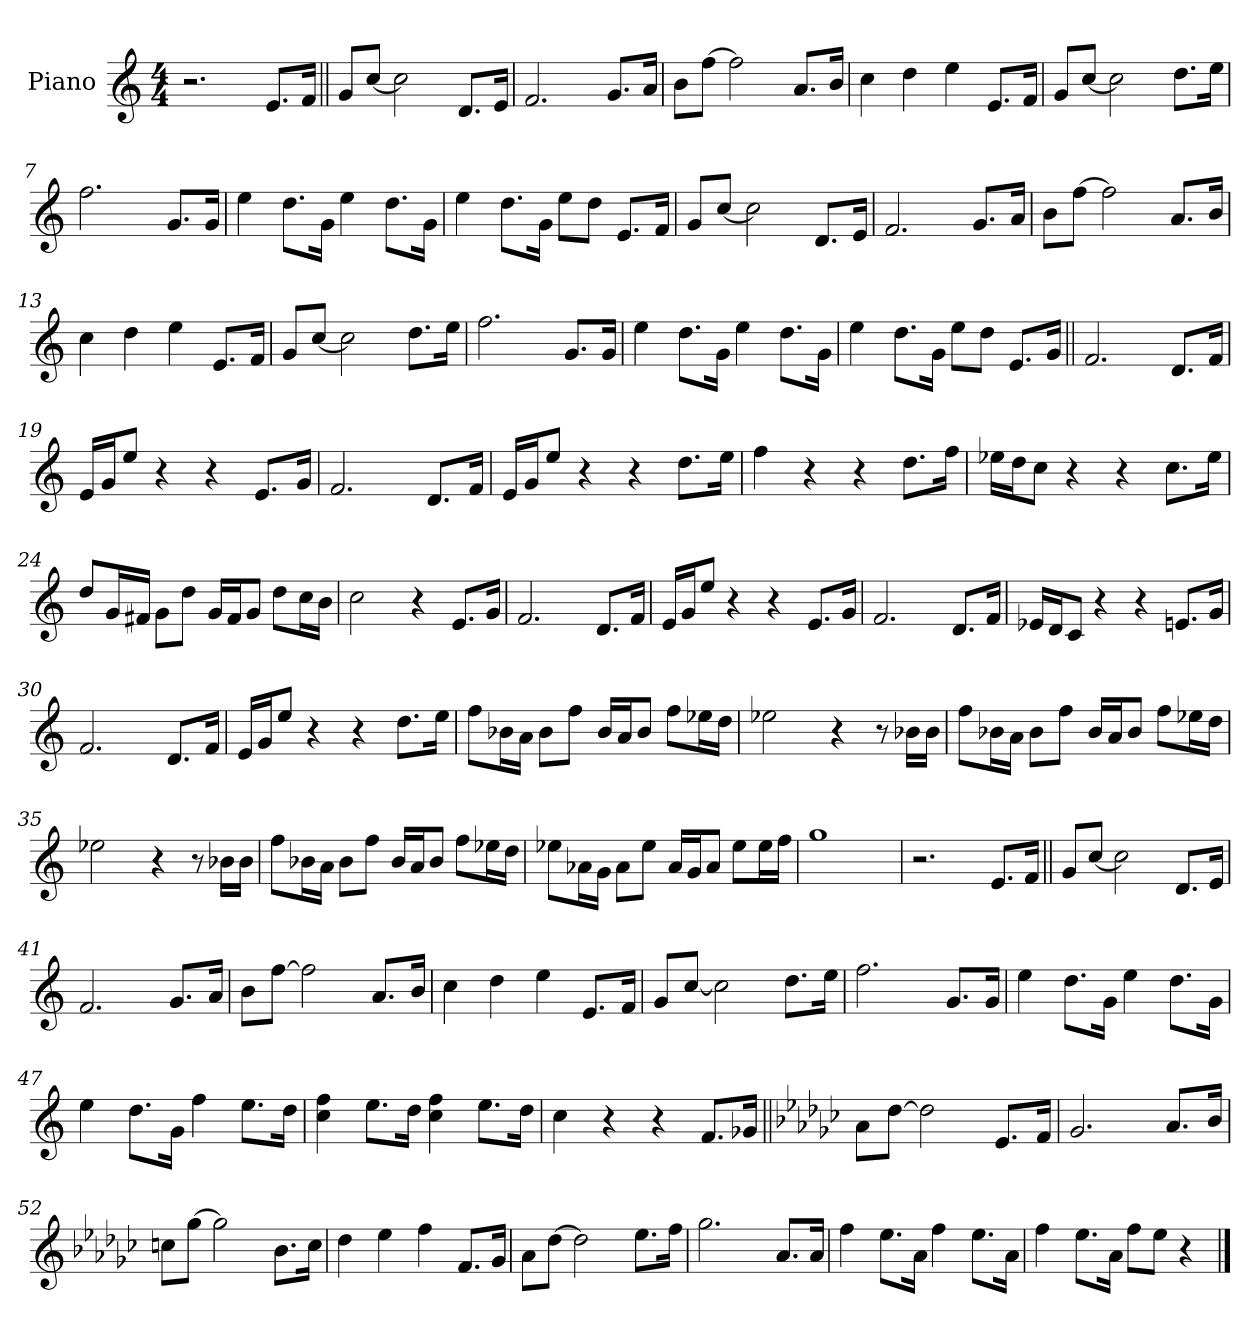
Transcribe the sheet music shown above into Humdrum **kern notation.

**kern
*part1
*staff1
*I"Piano
*I'Pno.
*clefG2
*k[]
*M4/4
=1
2.r
8.eL
16fJk
=2||
8gL
[8ccJ
2cc]
8.dL
16eJk
=3
2.f
8.gL
16aJk
=4
8bL
[8ffJ
2ff]
8.aL
16bJk
=5
4cc
4dd
4ee
8.eL
16fJk
=6
8gL
[8ccJ
2cc]
8.ddL
16eeJk
=7
2.ff
8.gL
16gJk
=8
4ee
8.ddL
16gJk
4ee
8.ddL
16gJk
=9
4ee
8.ddL
16gJk
8eeL
8ddJ
8.eL
16fJk
=10
8gL
[8ccJ
2cc]
8.dL
16eJk
=11
2.f
8.gL
16aJk
=12
8bL
[8ffJ
2ff]
8.aL
16bJk
=13
4cc
4dd
4ee
8.eL
16fJk
=14
8gL
[8ccJ
2cc]
8.ddL
16eeJk
=15
2.ff
8.gL
16gJk
=16
4ee
8.ddL
16gJk
4ee
8.ddL
16gJk
=17
4ee
8.ddL
16gJk
8eeL
8ddJ
8.eL
16gJk
=18||
2.f
8.dL
16fJk
=19
16eLL
16gJ
8eeJ
4r
4r
8.eL
16gJk
=20
2.f
8.dL
16fJk
=21
16eLL
16gJ
8eeJ
4r
4r
8.ddL
16eeJk
=22
4ff
4r
4r
8.ddL
16ffJk
=23
16ee-XLL
16ddJ
8ccJ
4r
4r
8.ccL
16ee-Jk
=24
8ddL
16gL
16f#XJJ
8gL
8ddJ
16gLL
16f#J
8gJ
8ddL
16ccL
16bJJ
=25
2cc
4r
8.eL
16gJk
=26
2.f
8.dL
16fJk
=27
16eLL
16gJ
8eeJ
4r
4r
8.eL
16gJk
=28
2.f
8.dL
16fJk
=29
16e-XLL
16dJ
8cJ
4r
4r
8.enL
16gJk
=30
2.f
8.dL
16fJk
=31
16eLL
16gJ
8eeJ
4r
4r
8.ddL
16eeJk
=32
8ffL
16b-XL
16aJJ
8b-L
8ffJ
16b-LL
16aJ
8b-J
8ffL
16ee-XL
16ddJJ
=33
2ee-X
4r
8r
16b-XLL
16b-JJ
=34
8ffL
16b-XL
16aJJ
8b-L
8ffJ
16b-LL
16aJ
8b-J
8ffL
16ee-XL
16ddJJ
=35
2ee-X
4r
8r
16b-XLL
16b-JJ
=36
8ffL
16b-XL
16aJJ
8b-L
8ffJ
16b-LL
16aJ
8b-J
8ffL
16ee-XL
16ddJJ
=37
8ee-XL
16a-XL
16gJJ
8a-L
8ee-J
16a-LL
16gJ
8a-J
8ee-L
16ee-L
16ffJJ
=38
1gg
=39
2.r
8.eL
16fJk
=40||
8gL
[8ccJ
2cc]
8.dL
16eJk
=41
2.f
8.gL
16aJk
=42
8bL
[8ffJ
2ff]
8.aL
16bJk
=43
4cc
4dd
4ee
8.eL
16fJk
=44
8gL
[8ccJ
2cc]
8.ddL
16eeJk
=45
2.ff
8.gL
16gJk
=46
4ee
8.ddL
16gJk
4ee
8.ddL
16gJk
=47
4ee
8.ddL
16gJk
4ff
8.eeL
16ddJk
=48
4cc 4ff!
8.ee!L
16dd!Jk
4cc! 4ff!
8.ee!L
16dd!Jk
=49
4cc!
4r
4r
8.fL
16g-XJk
=50||
*k[b-e-a-d-g-c-]
8a-L
[8dd-J
2dd-]
8.e-L
16fJk
=51
2.g-
8.a-L
16b-Jk
=52
8ccnL
[8gg-J
2gg-]
8.b-L
16ccJk
=53
4dd-
4ee-
4ff
8.fL
16g-Jk
=54
8a-L
[8dd-J
2dd-]
8.ee-L
16ffJk
=55
2.gg-
8.a-L
16a-Jk
=56
4ff
8.ee-L
16a-Jk
4ff
8.ee-L
16a-Jk
=57
4ff
8.ee-L
16a-Jk
8ffL
8ee-J
4r
==
*-
